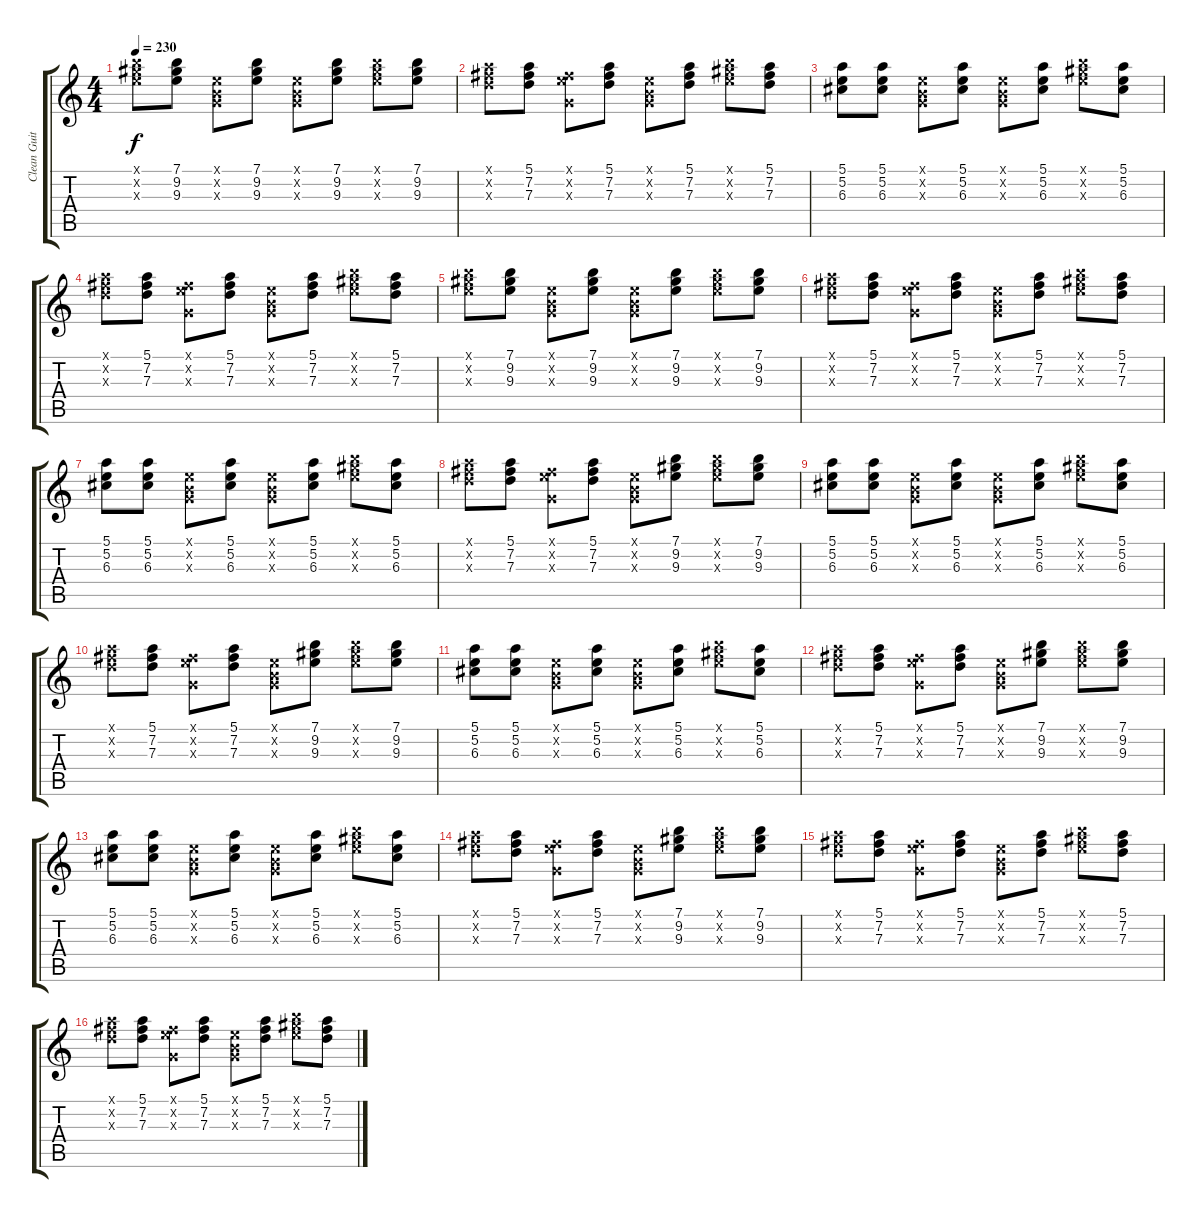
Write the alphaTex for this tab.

\track ("Clean Guitar" "Clean Guit") {instrument electricguitarclean}
\staff {score tabs}
\tuning (E4 B3 G3 D3 A2 E2) {hide}
\ts (4 4)
\tempo 230
\clef g2
\ks c
(7.1{x} 9.2{x} 9.3{x}).8{dy f} (7.1 9.2 9.3).8 (0.1{x} 0.2{x} 0.3{x}).8 (7.1 9.2 9.3).8 (0.1{x} 0.2{x} 0.3{x}).8 (7.1 9.2 9.3).8 (7.1{x} 9.2{x} 9.3{x}).8 (7.1 9.2 9.3).8 |
(5.1{x} 7.2{x} 7.3{x}).8 (5.1 7.2 7.3).8 (0.1{x} 7.2{x} 0.3{x}).8 (5.1 7.2 7.3).8 (0.1{x} 0.2{x} 0.3{x}).8 (5.1 7.2 7.3).8 (7.1{x} 9.2{x} 9.3{x}).8 (5.1 7.2 7.3).8 |
(5.1 5.2 6.3).8 (5.1 5.2 6.3).8 (0.1{x} 0.2{x} 0.3{x}).8 (5.1 5.2 6.3).8 (0.1{x} 0.2{x} 0.3{x}).8 (5.1 5.2 6.3).8 (7.1{x} 9.2{x} 9.3{x}).8 (5.1 5.2 6.3).8 |
(5.1{x} 7.2{x} 7.3{x}).8 (5.1 7.2 7.3).8 (0.1{x} 7.2{x} 0.3{x}).8 (5.1 7.2 7.3).8 (0.1{x} 0.2{x} 0.3{x}).8 (5.1 7.2 7.3).8 (7.1{x} 9.2{x} 9.3{x}).8 (5.1 7.2 7.3).8 |
(7.1{x} 9.2{x} 9.3{x}).8 (7.1 9.2 9.3).8 (0.1{x} 0.2{x} 0.3{x}).8 (7.1 9.2 9.3).8 (0.1{x} 0.2{x} 0.3{x}).8 (7.1 9.2 9.3).8 (7.1{x} 9.2{x} 9.3{x}).8 (7.1 9.2 9.3).8 |
(5.1{x} 7.2{x} 7.3{x}).8 (5.1 7.2 7.3).8 (0.1{x} 7.2{x} 0.3{x}).8 (5.1 7.2 7.3).8 (0.1{x} 0.2{x} 0.3{x}).8 (5.1 7.2 7.3).8 (7.1{x} 9.2{x} 9.3{x}).8 (5.1 7.2 7.3).8 |
(5.1 5.2 6.3).8 (5.1 5.2 6.3).8 (0.1{x} 0.2{x} 0.3{x}).8 (5.1 5.2 6.3).8 (0.1{x} 0.2{x} 0.3{x}).8 (5.1 5.2 6.3).8 (7.1{x} 9.2{x} 9.3{x}).8 (5.1 5.2 6.3).8 |
(5.1{x} 7.2{x} 7.3{x}).8 (5.1 7.2 7.3).8 (0.1{x} 7.2{x} 0.3{x}).8 (5.1 7.2 7.3).8 (0.1{x} 0.2{x} 0.3{x}).8 (7.1 9.2 9.3).8 (7.1{x} 9.2{x} 9.3{x}).8 (7.1 9.2 9.3).8 |
(5.1 5.2 6.3).8 (5.1 5.2 6.3).8 (0.1{x} 0.2{x} 0.3{x}).8 (5.1 5.2 6.3).8 (0.1{x} 0.2{x} 0.3{x}).8 (5.1 5.2 6.3).8 (7.1{x} 9.2{x} 9.3{x}).8 (5.1 5.2 6.3).8 |
(5.1{x} 7.2{x} 7.3{x}).8 (5.1 7.2 7.3).8 (0.1{x} 7.2{x} 0.3{x}).8 (5.1 7.2 7.3).8 (0.1{x} 0.2{x} 0.3{x}).8 (7.1 9.2 9.3).8 (7.1{x} 9.2{x} 9.3{x}).8 (7.1 9.2 9.3).8 |
(5.1 5.2 6.3).8 (5.1 5.2 6.3).8 (0.1{x} 0.2{x} 0.3{x}).8 (5.1 5.2 6.3).8 (0.1{x} 0.2{x} 0.3{x}).8 (5.1 5.2 6.3).8 (7.1{x} 9.2{x} 9.3{x}).8 (5.1 5.2 6.3).8 |
(5.1{x} 7.2{x} 7.3{x}).8 (5.1 7.2 7.3).8 (0.1{x} 7.2{x} 0.3{x}).8 (5.1 7.2 7.3).8 (0.1{x} 0.2{x} 0.3{x}).8 (7.1 9.2 9.3).8 (7.1{x} 9.2{x} 9.3{x}).8 (7.1 9.2 9.3).8 |
(5.1 5.2 6.3).8 (5.1 5.2 6.3).8 (0.1{x} 0.2{x} 0.3{x}).8 (5.1 5.2 6.3).8 (0.1{x} 0.2{x} 0.3{x}).8 (5.1 5.2 6.3).8 (7.1{x} 9.2{x} 9.3{x}).8 (5.1 5.2 6.3).8 |
(5.1{x} 7.2{x} 7.3{x}).8 (5.1 7.2 7.3).8 (0.1{x} 7.2{x} 0.3{x}).8 (5.1 7.2 7.3).8 (0.1{x} 0.2{x} 0.3{x}).8 (7.1 9.2 9.3).8 (7.1{x} 9.2{x} 9.3{x}).8 (7.1 9.2 9.3).8 |
(5.1{x} 7.2{x} 7.3{x}).8 (5.1 7.2 7.3).8 (0.1{x} 7.2{x} 0.3{x}).8 (5.1 7.2 7.3).8 (0.1{x} 0.2{x} 0.3{x}).8 (5.1 7.2 7.3).8 (7.1{x} 9.2{x} 9.3{x}).8 (5.1 7.2 7.3).8 |
(5.1{x} 7.2{x} 7.3{x}).8 (5.1 7.2 7.3).8 (0.1{x} 7.2{x} 0.3{x}).8 (5.1 7.2 7.3).8 (0.1{x} 0.2{x} 0.3{x}).8 (5.1 7.2 7.3).8 (7.1{x} 9.2{x} 9.3{x}).8 (5.1 7.2 7.3).8
